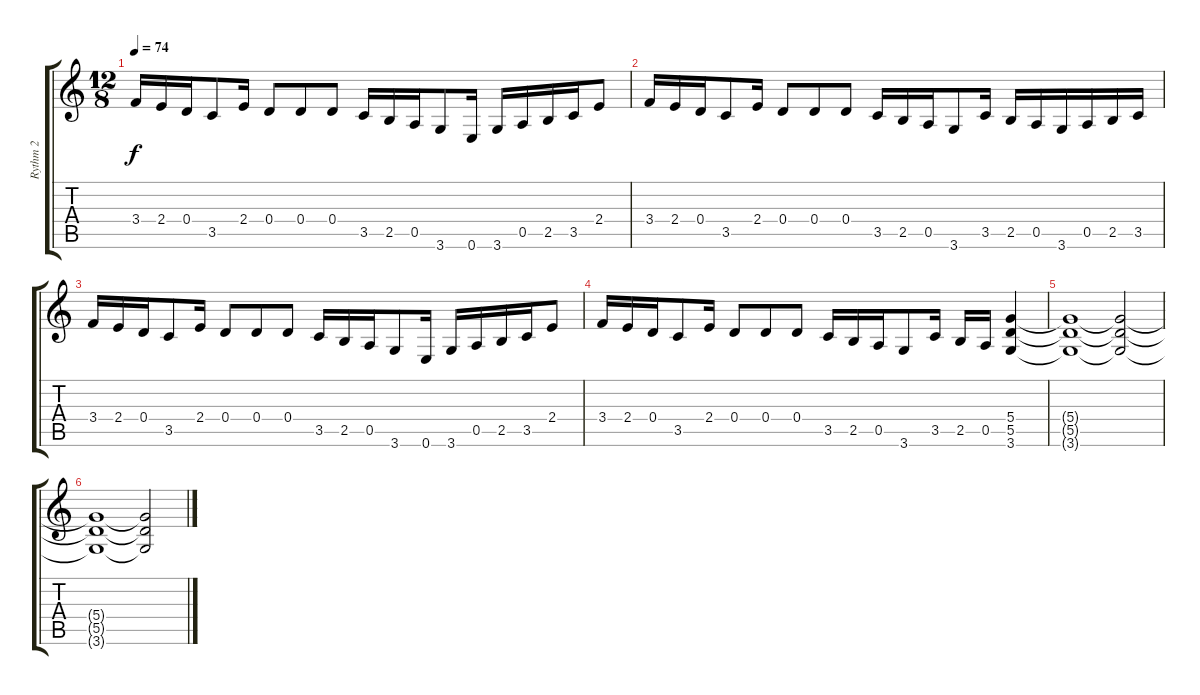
\track ("Rythm 2" "Rythm 2") {instrument distortionguitar}
\staff {score tabs}
\tuning (E4 B3 G3 D3 A2 E2) {hide}
\ts (12 8)
\tempo 74
\clef g2
\ks c
3.4.16{dy f} 2.4.16 0.4.16 3.5.8 2.4.16 0.4.8 0.4.8 0.4.8 3.5.16 2.5.16 0.5.16 3.6.8 0.6.16 3.6.16 0.5.16 2.5.16 3.5.16 2.4.8 |
3.4.16 2.4.16 0.4.16 3.5.8 2.4.16 0.4.8 0.4.8 0.4.8 3.5.16 2.5.16 0.5.16 3.6.8 3.5.16 2.5.16 0.5.16 3.6.16 0.5.16 2.5.16 3.5.16 |
3.4.16 2.4.16 0.4.16 3.5.8 2.4.16 0.4.8 0.4.8 0.4.8 3.5.16 2.5.16 0.5.16 3.6.8 0.6.16 3.6.16 0.5.16 2.5.16 3.5.16 2.4.8 |
3.4.16 2.4.16 0.4.16 3.5.8 2.4.16 0.4.8 0.4.8 0.4.8 3.5.16 2.5.16 0.5.16 3.6.8 3.5.16 2.5.16 0.5.16 (5.4 5.5 3.6).4 |
(5.4{t} 5.5{t} 3.6{t}).1 (5.4{t} 5.5{t} 3.6{t}).2 |
(5.4{t} 5.5{t} 3.6{t}).1 (5.4{t} 5.5{t} 3.6{t}).2
